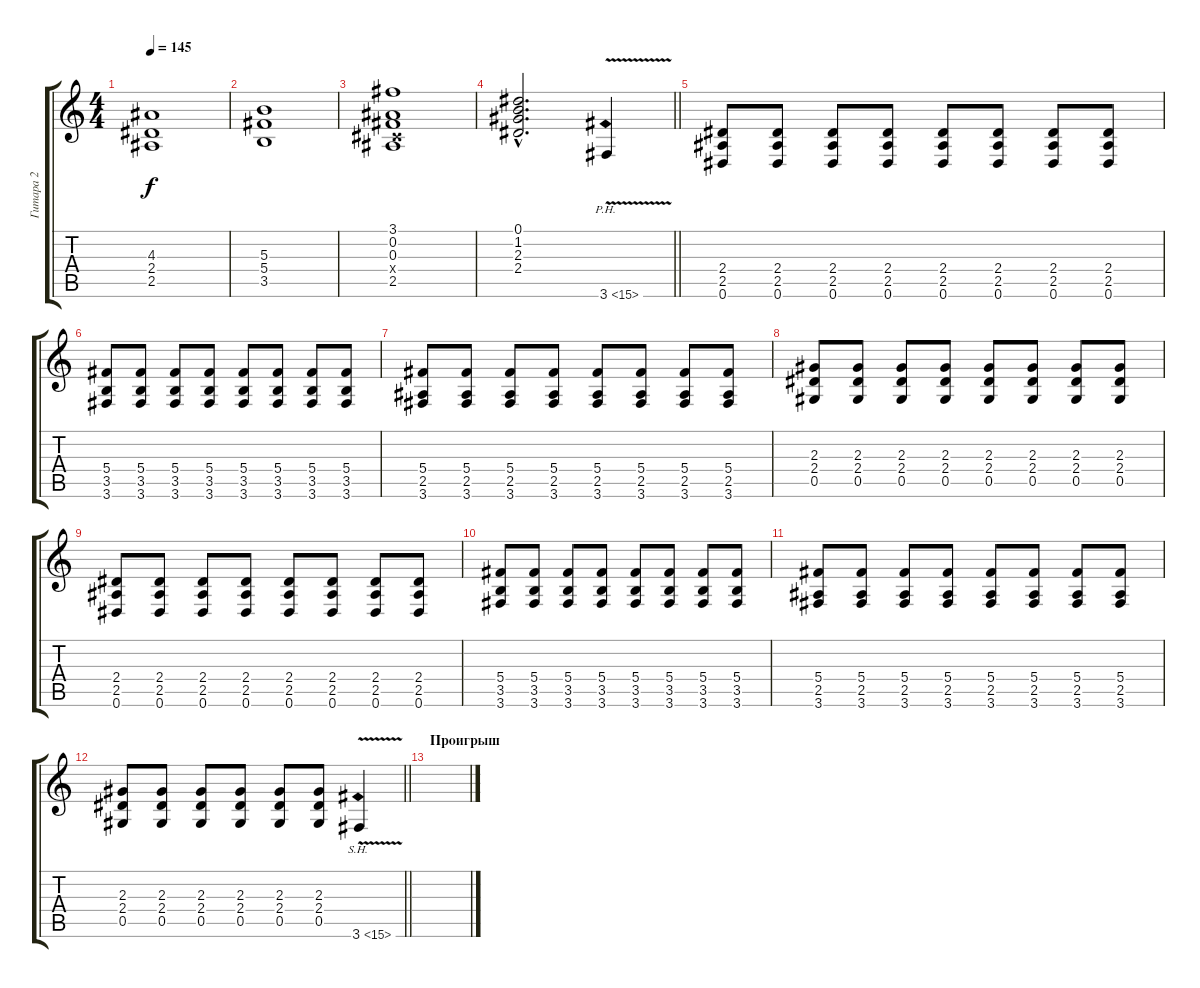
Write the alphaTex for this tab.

\track ("Гитара 2" "Гитара 2") {instrument distortionguitar}
\staff {score tabs}
\tuning (Eb4 Bb3 Gb3 Db3 Ab2 Eb2) {hide}
\ts (4 4)
\tempo 145
\clef g2
\ks c
(4.3 2.4 2.5).1{dy f} |
(5.3 5.4 3.5).1 |
(3.1 0.2 0.3 0.4{x} 2.5).1 |
\barLineRight lightlight
(0.1{hac} 1.2{hac} 2.3{hac} 2.4{hac}).2{d} 3.6{ph 12 v}.4 |
(2.4 2.5 0.6).8 (2.4 2.5 0.6).8 (2.4 2.5 0.6).8 (2.4 2.5 0.6).8 (2.4 2.5 0.6).8 (2.4 2.5 0.6).8 (2.4 2.5 0.6).8 (2.4 2.5 0.6).8 |
(5.4 3.5 3.6).8 (5.4 3.5 3.6).8 (5.4 3.5 3.6).8 (5.4 3.5 3.6).8 (5.4 3.5 3.6).8 (5.4 3.5 3.6).8 (5.4 3.5 3.6).8 (5.4 3.5 3.6).8 |
(5.4 2.5 3.6).8 (5.4 2.5 3.6).8 (5.4 2.5 3.6).8 (5.4 2.5 3.6).8 (5.4 2.5 3.6).8 (5.4 2.5 3.6).8 (5.4 2.5 3.6).8 (5.4 2.5 3.6).8 |
(2.3 2.4 0.5).8 (2.3 2.4 0.5).8 (2.3 2.4 0.5).8 (2.3 2.4 0.5).8 (2.3 2.4 0.5).8 (2.3 2.4 0.5).8 (2.3 2.4 0.5).8 (2.3 2.4 0.5).8 |
(2.4 2.5 0.6).8 (2.4 2.5 0.6).8 (2.4 2.5 0.6).8 (2.4 2.5 0.6).8 (2.4 2.5 0.6).8 (2.4 2.5 0.6).8 (2.4 2.5 0.6).8 (2.4 2.5 0.6).8 |
(5.4 3.5 3.6).8 (5.4 3.5 3.6).8 (5.4 3.5 3.6).8 (5.4 3.5 3.6).8 (5.4 3.5 3.6).8 (5.4 3.5 3.6).8 (5.4 3.5 3.6).8 (5.4 3.5 3.6).8 |
(5.4 2.5 3.6).8 (5.4 2.5 3.6).8 (5.4 2.5 3.6).8 (5.4 2.5 3.6).8 (5.4 2.5 3.6).8 (5.4 2.5 3.6).8 (5.4 2.5 3.6).8 (5.4 2.5 3.6).8 |
\barLineRight lightlight
(2.3 2.4 0.5).8 (2.3 2.4 0.5).8 (2.3 2.4 0.5).8 (2.3 2.4 0.5).8 (2.3 2.4 0.5).8 (2.3 2.4 0.5).8 3.6{sh 12 v}.4 |
\section ("" "Проигрыш")
